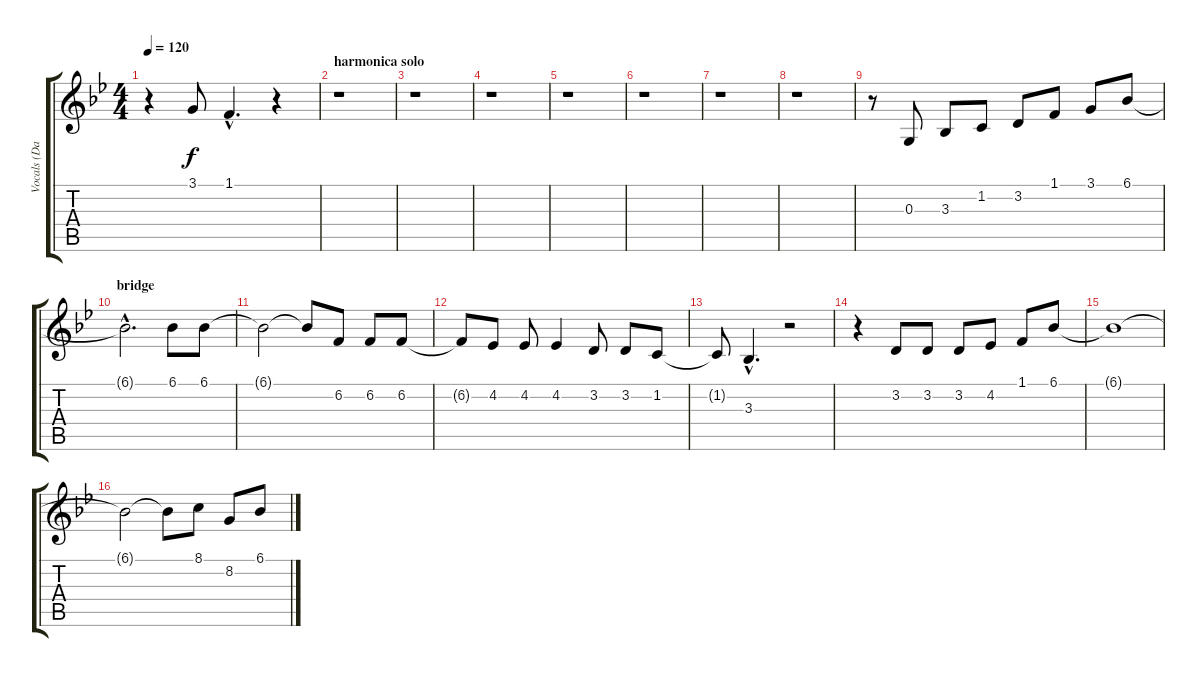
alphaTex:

\track ("Vocals (Davies)" "Vocals (Da") {instrument lead6voice}
\staff {score tabs}
\tuning (E4 B3 G3 D3 A2 E2) {hide}
\ts (4 4)
\tempo 120
\clef g2
\ks bb
r.4{dy f} 3.1.8 1.1{hac}.4{d} r.4 |
\section ("" "harmonica solo")
r.1 |
r.1 |
r.1 |
r.1 |
r.1 |
r.1 |
r.1 |
r.8 0.3.8 3.3.8 1.2.8 3.2.8 1.1.8 3.1.8 6.1.8 |
\section ("" "bridge")
6.1{hac t}.2{d} 6.1.8 6.1.8 |
6.1{t}.2 6.1{t}.8 6.2.8 6.2.8 6.2.8 |
6.2{t}.8 4.2.8 4.2.8 4.2.4 3.2.8 3.2.8 1.2.8 |
1.2{t}.8 3.3{hac}.4{d} r.2 |
r.4 3.2.8 3.2.8 3.2.8 4.2.8 1.1.8 6.1.8 |
6.1{t}.1 |
6.1{t}.2 6.1{t}.8 8.1.8 8.2.8 6.1.8
